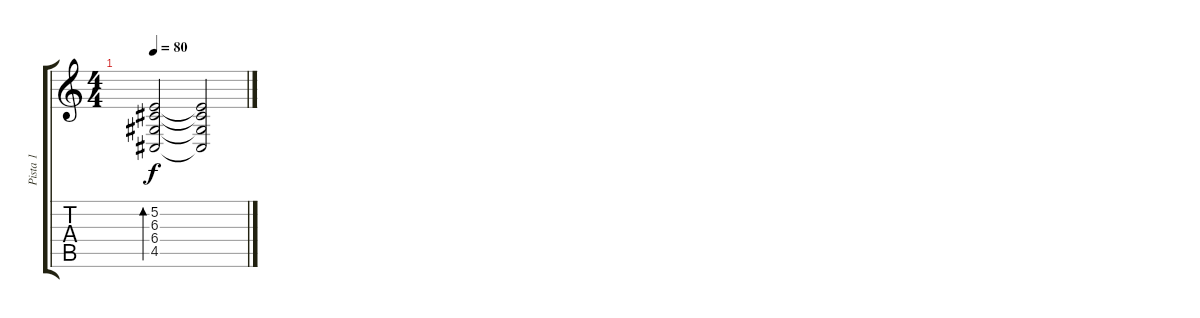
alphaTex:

\track ("Pista 1" "Pista 1") {instrument acousticgrandpiano}
\staff {score tabs}
\tuning (E4 B3 G3 D3 A2 E2) {hide}
\ts (4 4)
\tempo 80
\clef g2
\ks c
(5.2 6.3 6.4 4.5).2{bd 480 dy f} (5.2{t} 6.3{t} 6.4{t} 4.5{t}).2
